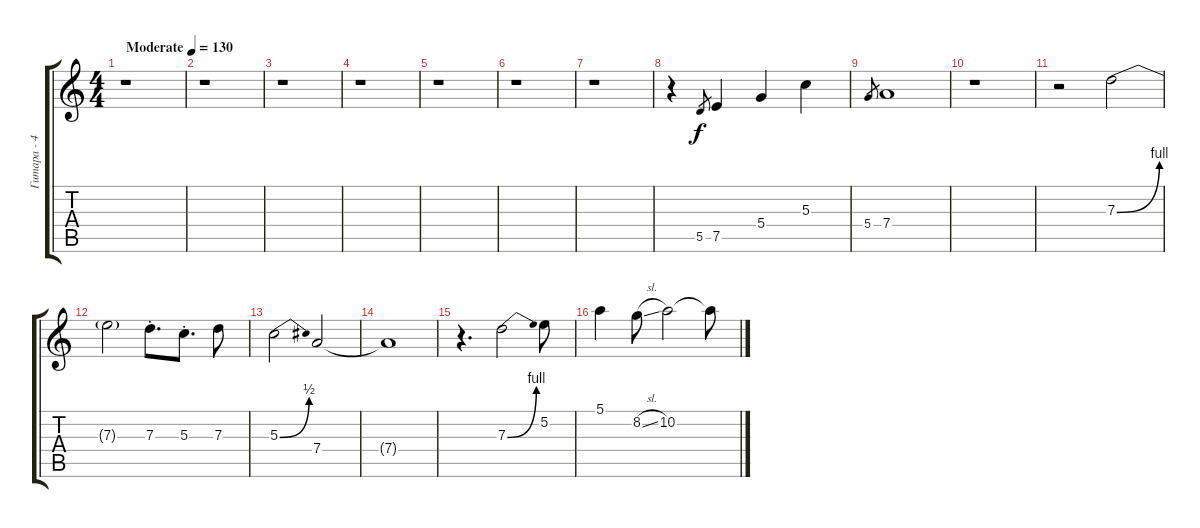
\track ("Гитара - 4" "Гитара - 4") {instrument electricguitarclean}
\staff {score tabs}
\tuning (E4 B3 G3 D3 A2 E2) {hide}
\ts (4 4)
\tempo (130 "Moderate")
\clef g2
\ks c
r.1{dy f instrument electricguitarclean} |
r.1 |
r.1 |
r.1 |
r.1 |
r.1 |
r.1 |
r.4 5.5.8{gr} 7.5.4 5.4.4 5.3.4 |
5.4.8{gr} 7.4.1 |
r.1 |
r.2 7.3{be (bend 0 0 60 4)}.2 |
7.3{t}.2 7.3{st}.8{d} 5.3{st}.8{d} 7.3.8 |
5.3{be (bend 0 0 60 2)}.2 7.4.2 |
7.4{t}.1 |
r.4{d} 7.3{be (bend 0 0 60 4)}.2 5.2.8 |
5.1.4 8.2{sl}.8 10.2.2 10.2{t}.8
